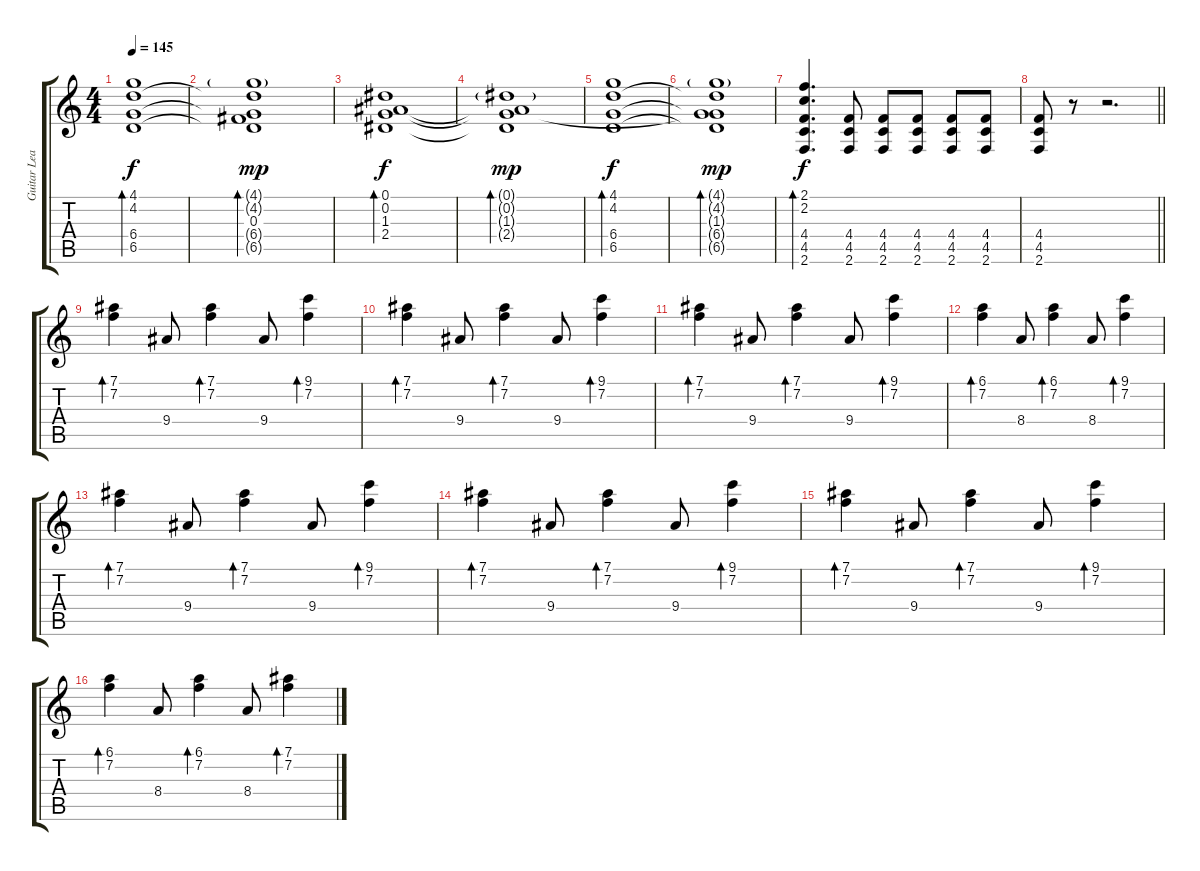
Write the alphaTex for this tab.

\track ("Guitar Lead" "Guitar Lea") {instrument acousticguitarsteel}
\staff {score tabs}
\tuning (Eb4 Bb3 Gb3 Db3 Ab2 Eb2) {hide}
\ts (4 4)
\tempo 145
\clef g2
\ks c
(4.1 4.2 6.4 6.5).1{bd 240 dy f} |
(4.1{g} 4.2{t} 0.3 6.4{t} 6.5{t}).1{bd 240 dy mp} |
(0.1 0.2 1.3 2.4).1{bd 240 dy f} |
(0.1{g} 0.2{t} 1.3{t} 2.4{t}).1{bd 240 dy mp} |
(4.1 4.2 6.4 6.5).1{bd 240 dy f} |
(4.1{g} 4.2{t} 1.3{t} 6.4{t} 6.5{t}).1{bd 240 dy mp} |
(2.1 2.2 4.4 4.5 2.6).4{d bd 240 dy f} (4.4 4.5 2.6).8 (4.4 4.5 2.6).8 (4.4 4.5 2.6).8 (4.4 4.5 2.6).8 (4.4 4.5 2.6).8 |
\barLineRight lightlight
(4.4 4.5 2.6).8 r.8 r.2{d} |
(7.1 7.2).4{bd 120} 9.4.8 (7.1 7.2).4{bd 120} 9.4.8 (9.1 7.2).4{bd 120} |
(7.1 7.2).4{bd 120} 9.4.8 (7.1 7.2).4{bd 120} 9.4.8 (9.1 7.2).4{bd 120} |
(7.1 7.2).4{bd 120} 9.4.8 (7.1 7.2).4{bd 120} 9.4.8 (9.1 7.2).4{bd 120} |
(6.1 7.2).4{bd 120} 8.4.8 (6.1 7.2).4{bd 120} 8.4.8 (9.1 7.2).4{bd 120} |
(7.1 7.2).4{bd 120} 9.4.8 (7.1 7.2).4{bd 120} 9.4.8 (9.1 7.2).4{bd 120} |
(7.1 7.2).4{bd 120} 9.4.8 (7.1 7.2).4{bd 120} 9.4.8 (9.1 7.2).4{bd 120} |
(7.1 7.2).4{bd 120} 9.4.8 (7.1 7.2).4{bd 120} 9.4.8 (9.1 7.2).4{bd 120} |
(6.1 7.2).4{bd 120} 8.4.8 (6.1 7.2).4{bd 120} 8.4.8 (7.1 7.2).4{bd 120}
